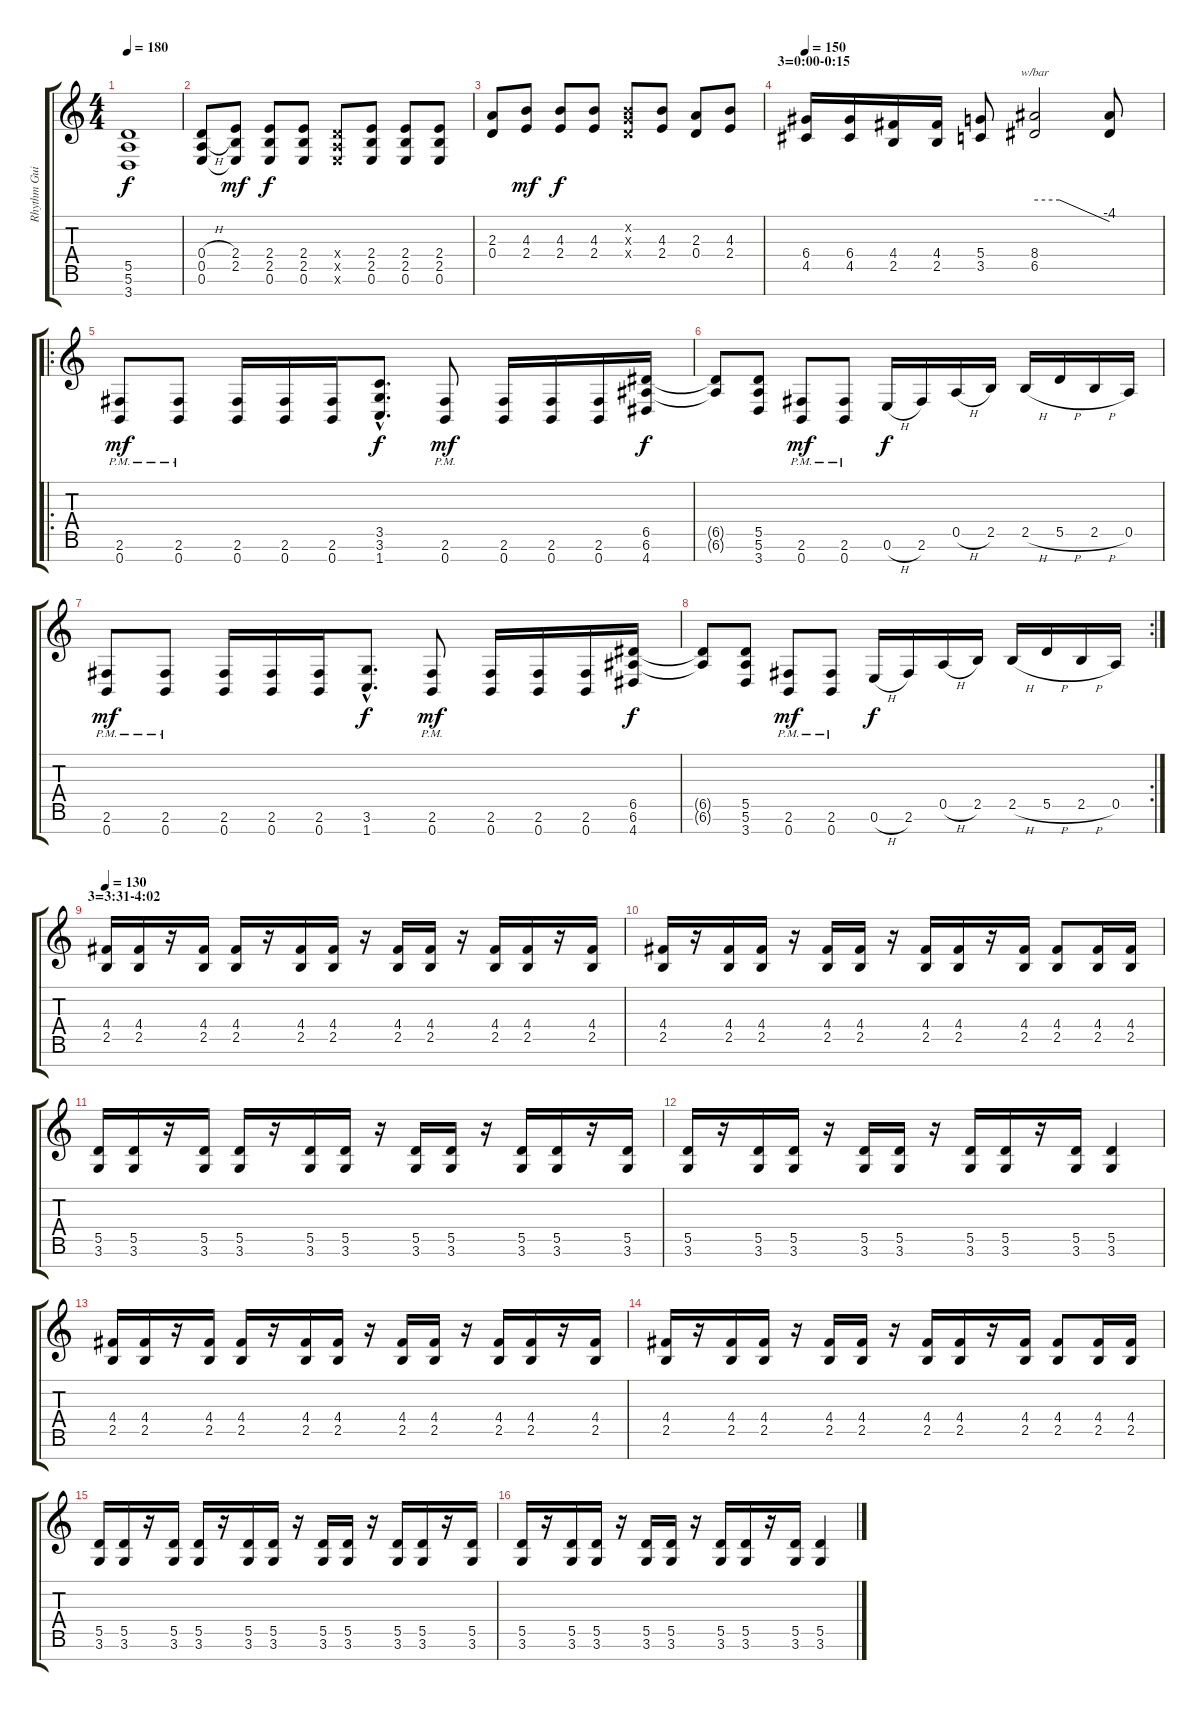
\track ("Rhythm Guitar" "Rhythm Gui") {instrument distortionguitar}
\staff {score tabs}
\tuning (E4 B3 G3 D3 A2 E2 B1) {hide}
\ts (4 4)
\tempo 180
\clef g2
\ks c
(5.5 5.6 3.7).1{dy f} |
(0.4{h} 0.5{h} 0.6).8 (2.4 2.5 0.6{t}).8{dy mf} (2.4 2.5 0.6).8{dy f} (2.4 2.5 0.6).8 (0.4{x} 0.5{x} 0.6{x}).8 (2.4 2.5 0.6).8 (2.4 2.5 0.6).8 (2.4 2.5 0.6).8 |
(2.3 0.4).8 (4.3 2.4).8{dy mf} (4.3 2.4).8{dy f} (4.3 2.4).8 (0.2{x} 0.3{x} 0.4{x}).8 (4.3 2.4).8 (2.3 0.4).8 (4.3 2.4).8 |
\section ("" "3=0:00-0:15")
\tempo 150
(6.4 4.5).16 (6.4 4.5).16 (4.4 2.5).16 (4.4 2.5).16 (5.4 3.5).8 (8.4 6.5).2{tbe (custom default 0 0 20 0 60 -16)} (8.4{t} 6.5{t}).8 |
\ro
(2.6{pm} 0.7{pm}).8{dy mf} (2.6{pm} 0.7{pm}).8 (2.6 0.7).16 (2.6 0.7).16 (2.6 0.7).16 (3.5{hac} 3.6{hac} 1.7{hac}).8{d dy f} (2.6{pm} 0.7{pm}).8{dy mf} (2.6 0.7).16 (2.6 0.7).16 (2.6 0.7).16 (6.5 6.6 4.7).16{dy f} |
(6.5{t} 6.6{t}).8 (5.5 5.6 3.7).8 (2.6{pm} 0.7{pm}).8{dy mf} (2.6{pm} 0.7{pm}).8 0.6{h}.16{dy f} 2.6.16 0.5{h}.16 2.5.16 2.5{h}.16 5.5{h}.16 2.5{h}.16 0.5.16 |
(2.6{pm} 0.7{pm}).8{dy mf} (2.6{pm} 0.7{pm}).8 (2.6 0.7).16 (2.6 0.7).16 (2.6 0.7).16 (3.6{hac} 1.7{hac}).8{d dy f} (2.6{pm} 0.7{pm}).8{dy mf} (2.6 0.7).16 (2.6 0.7).16 (2.6 0.7).16 (6.5 6.6 4.7).16{dy f} |
\rc 2
(6.5{t} 6.6{t}).8 (5.5 5.6 3.7).8 (2.6{pm} 0.7{pm}).8{dy mf} (2.6{pm} 0.7{pm}).8 0.6{h}.16{dy f} 2.6.16 0.5{h}.16 2.5.16 2.5{h}.16 5.5{h}.16 2.5{h}.16 0.5.16 |
\section ("" "3=3:31-4:02")
\tempo 130
(4.4 2.5).16 (4.4 2.5).16 r.16 (4.4 2.5).16 (4.4 2.5).16 r.16 (4.4 2.5).16 (4.4 2.5).16 r.16 (4.4 2.5).16 (4.4 2.5).16 r.16 (4.4 2.5).16 (4.4 2.5).16 r.16 (4.4 2.5).16 |
(4.4 2.5).16 r.16 (4.4 2.5).16 (4.4 2.5).16 r.16 (4.4 2.5).16 (4.4 2.5).16 r.16 (4.4 2.5).16 (4.4 2.5).16 r.16 (4.4 2.5).16 (4.4 2.5).8 (4.4 2.5).16 (4.4 2.5).16 |
(5.5 3.6).16 (5.5 3.6).16 r.16 (5.5 3.6).16 (5.5 3.6).16 r.16 (5.5 3.6).16 (5.5 3.6).16 r.16 (5.5 3.6).16 (5.5 3.6).16 r.16 (5.5 3.6).16 (5.5 3.6).16 r.16 (5.5 3.6).16 |
(5.5 3.6).16 r.16 (5.5 3.6).16 (5.5 3.6).16 r.16 (5.5 3.6).16 (5.5 3.6).16 r.16 (5.5 3.6).16 (5.5 3.6).16 r.16 (5.5 3.6).16 (5.5 3.6).4 |
(4.4 2.5).16 (4.4 2.5).16 r.16 (4.4 2.5).16 (4.4 2.5).16 r.16 (4.4 2.5).16 (4.4 2.5).16 r.16 (4.4 2.5).16 (4.4 2.5).16 r.16 (4.4 2.5).16 (4.4 2.5).16 r.16 (4.4 2.5).16 |
(4.4 2.5).16 r.16 (4.4 2.5).16 (4.4 2.5).16 r.16 (4.4 2.5).16 (4.4 2.5).16 r.16 (4.4 2.5).16 (4.4 2.5).16 r.16 (4.4 2.5).16 (4.4 2.5).8 (4.4 2.5).16 (4.4 2.5).16 |
(5.5 3.6).16 (5.5 3.6).16 r.16 (5.5 3.6).16 (5.5 3.6).16 r.16 (5.5 3.6).16 (5.5 3.6).16 r.16 (5.5 3.6).16 (5.5 3.6).16 r.16 (5.5 3.6).16 (5.5 3.6).16 r.16 (5.5 3.6).16 |
(5.5 3.6).16 r.16 (5.5 3.6).16 (5.5 3.6).16 r.16 (5.5 3.6).16 (5.5 3.6).16 r.16 (5.5 3.6).16 (5.5 3.6).16 r.16 (5.5 3.6).16 (5.5 3.6).4
